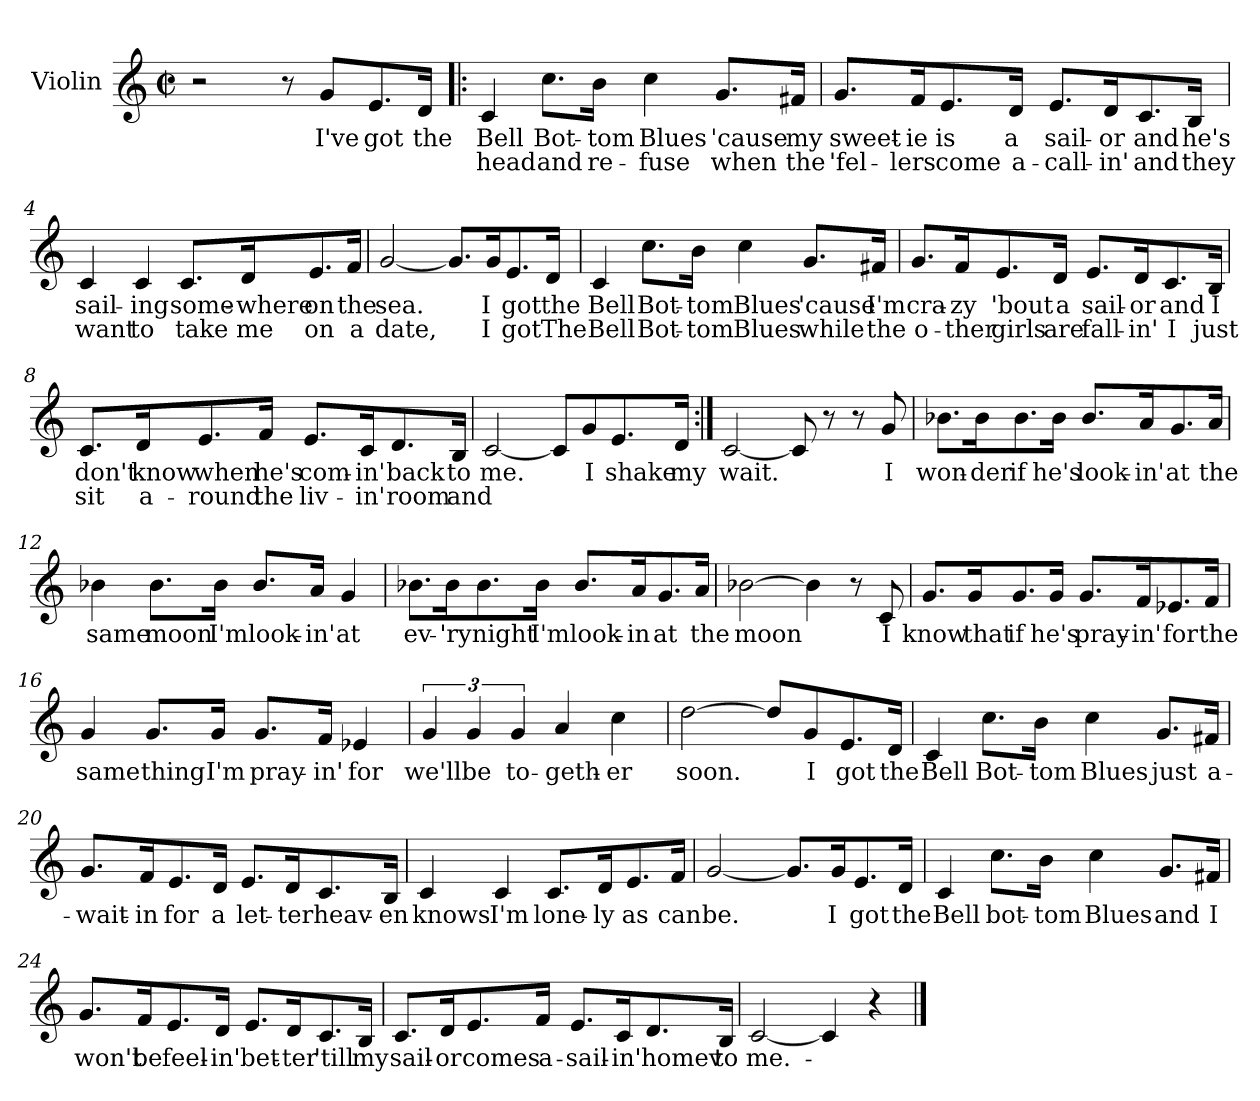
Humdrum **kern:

**kern	**text	**text
*part1	*part1	*part1
*staff1	*staff1	*staff1
*I"Violin	*	*
*I'Vln	*	*
*clefG2	*	*
*k[]	*	*
*C:	*	*
*M2/2	*	*
*met(c|)	*	*
=1	=1	=1
2r	.	.
8r	.	.
8g/L	I've	.
8.e/	got	.
16d/Jk	the	.
=2!|:	=2!|:	=2!|:
4c/	Bell	head
8.cc\L	Bot-	and
16b\Jk	-tom	re-
4cc\	Blues	-fuse
8.g/L	'cause	when
16f#X/Jk	my	the
=3	=3	=3
8.g/L	sweet-	'fel-
16f/K	-ie	-lers
8.e/	is	come
16d/Jk	a	a-
8.e/L	sail-	-call-
16d/K	-or	-in'
8.c/	and	and
16B/Jk	he's	they
=4	=4	=4
4c/	sail-	want
4c/	-ing	to
8.c/L	some-	take
16d/K	-where	me
8.e/	on	on
16f/Jk	the	a
!!LO:LB:g=z
=5	=5	=5
[2g/	sea.	date,
8.g/L]	.	.
16g/K	I	I
8.e/	got	got
16d/Jk	the	The
=6	=6	=6
4c/	Bell	Bell
8.cc\L	Bot-	Bot-
16b\Jk	-tom	-tom
4cc\	Blues	Blues
8.g/L	'cause	while
16f#X/Jk	I'm	the
=7	=7	=7
8.g/L	cra-	o-
16f/K	-zy	-ther
8.e/	'bout	girls
16d/Jk	a	are
8.e/L	sail-	fall-
16d/K	-or	-in'
8.c/	and	I
16B/Jk	I	just
!!LO:LB:g=z
=8	=8	=8
8.c/L	don't	sit
16d/K	know	a-
8.e/	when	-round
16f/Jk	he's	the
8.e/L	com-	liv-
16c/K	-in'	-in'
8.d/	back	room
16B/Jk	to	and
=9	=9	=9
[2c/	me.	.
8c/L]	.	.
8g/	I	.
8.e/	shake	.
16d/Jk	my	.
=10:|!	=10:|!	=10:|!
[2c/	wait.	.
8c/]	.	.
8r	.	.
8r	.	.
8g/	I	.
!!LO:LB:g=z
=11	=11	=11
8.b-X\L	won-	.
16b-\K	-der	.
8.b-\	if	.
16b-\Jk	he's	.
8.b-/L	look-	.
16a/K	-in'	.
8.g/	at	.
16a/Jk	the	.
=12	=12	=12
4b-X\	same	.
8.b-\L	moon	.
16b-\Jk	I'm	.
8.b-/L	look-	.
16a/Jk	-in'	.
4g/	at	.
=13	=13	=13
8.b-X\L	ev-	.
16b-\K	-'ry	.
8.b-\	night	.
16b-\Jk	I'm	.
8.b-/L	look-	.
16a/K	-in	.
8.g/	at	.
16a/Jk	the	.
!!LO:LB:g=z
=14	=14	=14
[2b-X\	moon	.
4b-\]	.	.
8r	.	.
8c/	I	.
=15	=15	=15
8.g/L	know	.
16g/K	that	.
8.g/	if	.
16g/Jk	he's	.
8.g/L	pray-	.
16f/K	-in'	.
8.e-X/	for	.
16f/Jk	the	.
=16	=16	=16
4g/	same	.
8.g/L	thing	.
16g/Jk	I'm	.
8.g/L	pray-	.
16f/Jk	-in'	.
4e-X/	for	.
!!LO:LB:g=z
=17	=17	=17
6g/	we'll	.
6g/	be	.
6g/	to-	.
4a/	-geth-	.
4cc\	-er	.
=18	=18	=18
[2dd\	soon.	.
8dd/L]	.	.
8g/	I	.
8.e/	got	.
16d/Jk	the	.
=19	=19	=19
4c/	Bell	.
8.cc\L	Bot-	.
16b\Jk	-tom	.
4cc\	Blues	.
8.g/L	just	.
16f#X/Jk	a-	.
=20	=20	=20
8.g/L	-wait-	.
16f/K	-in	.
8.e/	for	.
16d/Jk	a	.
8.e/L	let-	.
16d/K	-ter	.
8.c/	heav-	.
16B/Jk	-en	.
!!LO:LB:g=z
=21	=21	=21
4c/	knows	.
4c/	I'm	.
8.c/L	lone-	.
16d/K	-ly	.
8.e/	as	.
16f/Jk	can	.
=22	=22	=22
[2g/	be.	.
8.g/L]	.	.
16g/K	I	.
8.e/	got	.
16d/Jk	the	.
=23	=23	=23
4c/	Bell	.
8.cc\L	bot-	.
16b\Jk	-tom	.
4cc\	Blues	.
8.g/L	and	.
16f#X/Jk	I	.
!!LO:LB:g=z
=24	=24	=24
8.g/L	won't	.
16f/K	be	.
8.e/	feel-	.
16d/Jk	-in'	.
8.e/L	bet-	.
16d/K	-ter	.
8.c/	'till	.
16B/Jk	my	.
=25	=25	=25
8.c/L	sail-	.
16d/K	-or	.
8.e/	comes	.
16f/Jk	a-	.
8.e/L	-sail-	.
16c/K	-in'	.
8.d/	homev	.
16B/Jk	to	.
=26	=26	=26
[2c/	me.-	.
4c/]	.	.
4r	.	.
==	==	==
*-	*-	*-
